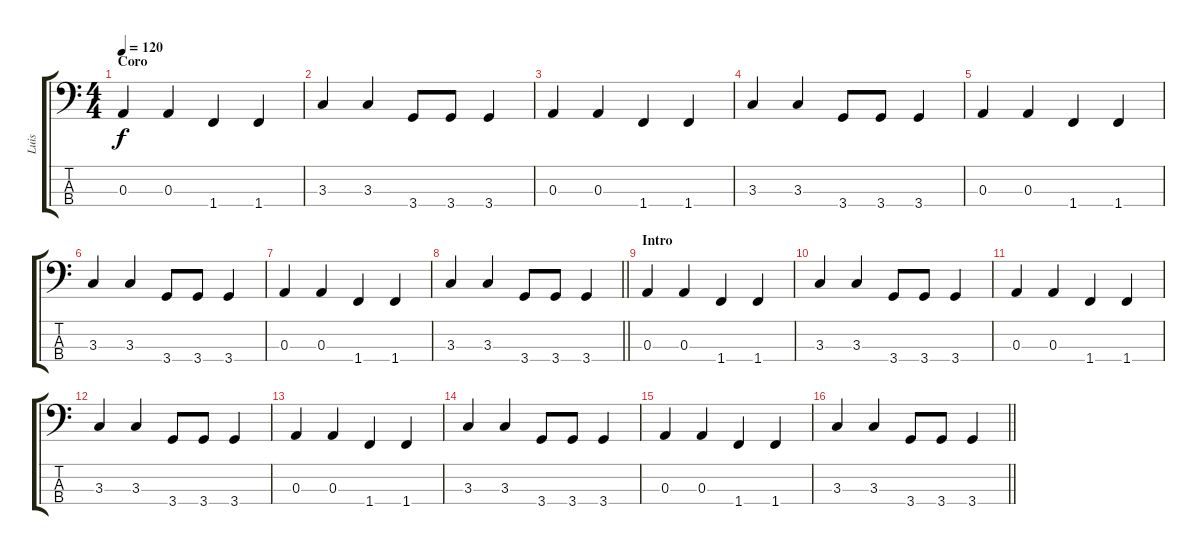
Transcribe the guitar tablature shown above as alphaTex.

\track ("Luis" "Luis") {instrument electricbasspick}
\staff {score tabs}
\tuning (G2 D2 A1 E1) {hide}
\ts (4 4)
\section ("" "Coro")
\tempo 120
\clef f4
\ks c
0.3.4{dy f volume 10} 0.3.4 1.4.4 1.4.4 |
3.3.4 3.3.4 3.4.8 3.4.8 3.4.4 |
0.3.4 0.3.4 1.4.4 1.4.4 |
3.3.4 3.3.4 3.4.8 3.4.8 3.4.4 |
0.3.4 0.3.4 1.4.4 1.4.4 |
3.3.4 3.3.4 3.4.8 3.4.8 3.4.4 |
0.3.4 0.3.4 1.4.4 1.4.4 |
\barLineRight lightlight
3.3.4 3.3.4 3.4.8 3.4.8 3.4.4 |
\section ("" "Intro")
0.3.4{volume 10} 0.3.4 1.4.4 1.4.4 |
3.3.4 3.3.4 3.4.8 3.4.8 3.4.4 |
0.3.4 0.3.4 1.4.4 1.4.4 |
3.3.4 3.3.4 3.4.8 3.4.8 3.4.4 |
0.3.4 0.3.4 1.4.4 1.4.4 |
3.3.4 3.3.4 3.4.8 3.4.8 3.4.4 |
0.3.4 0.3.4 1.4.4 1.4.4 |
\barLineRight lightlight
3.3.4 3.3.4 3.4.8 3.4.8 3.4.4
